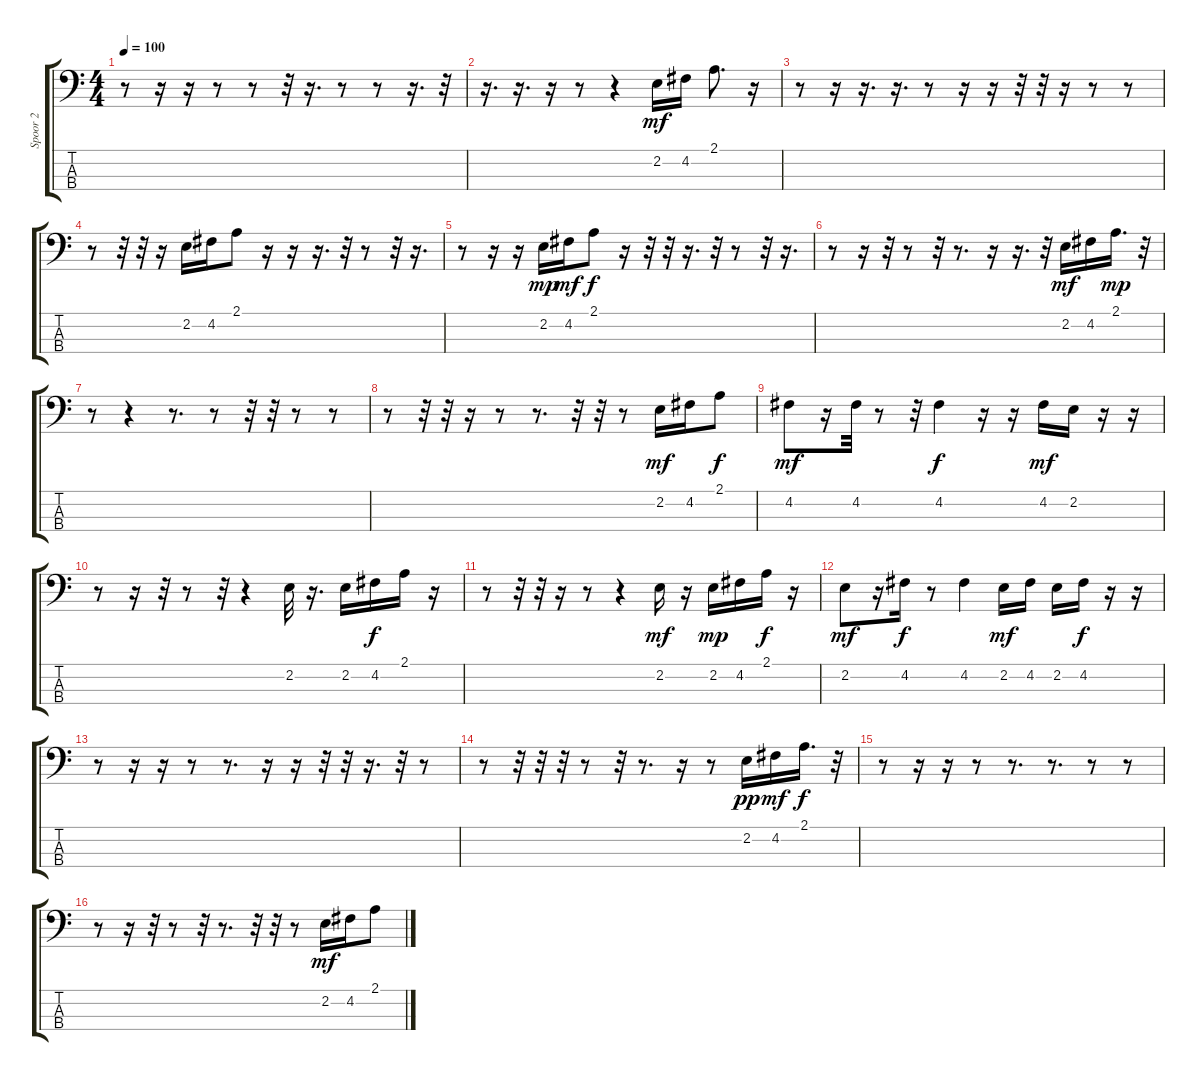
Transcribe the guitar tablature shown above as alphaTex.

\track ("Spoor 2" "Spoor 2") {solo instrument electricbassfinger}
\staff {score tabs}
\tuning (G2 D2 A1 E1) {hide}
\ts (4 4)
\tempo 100
\clef f4
\ks c
r.8{dy mf} r.16 r.16 r.8 r.8 r.32 r.16{d} r.8 r.8 r.16{d} r.32 |
r.16{d} r.16{d} r.16 r.8 r.4 2.2.16 4.2.16 2.1.8{d} r.16 |
r.8 r.16 r.16{d} r.16{d} r.8 r.16 r.16 r.32 r.32 r.16 r.8 r.8 |
r.8 r.32 r.32 r.16 2.2.16 4.2.16 2.1.8 r.16 r.16 r.16{d} r.32 r.8 r.32 r.16{d} |
r.8 r.16 r.16 2.2.16{dy mp} 4.2.16{dy mf} 2.1.8{dy f} r.16 r.32 r.32 r.16{d} r.32 r.8 r.32 r.16{d} |
r.8 r.16 r.32 r.8 r.32 r.8{d} r.16 r.16{d} r.32 2.2.16{dy mf} 4.2.16 2.1.16{d dy mp} r.32 |
r.8 r.4 r.8{d} r.8 r.32 r.32 r.8 r.8 |
r.8 r.32 r.32 r.16 r.8 r.8{d} r.32 r.32 r.8 2.2.16{dy mf} 4.2.16 2.1.8{dy f} |
4.2.8{dy mf} r.16 4.2.32 r.8 r.32 4.2.4{dy f} r.16 r.16 4.2.16{dy mf} 2.2.16 r.16 r.16 |
r.8 r.16 r.32 r.8 r.32 r.4 2.2.32 r.16{d} 2.2.16 4.2.16{dy f} 2.1.16 r.16 |
r.8 r.32 r.32 r.16 r.8 r.4 2.2.16{dy mf} r.16 2.2.16{dy mp} 4.2.16 2.1.16{dy f} r.16 |
2.2.8{dy mf} r.16 4.2.16{dy f} r.8 4.2.4 2.2.16{dy mf} 4.2.16 2.2.16 4.2.16{dy f} r.16 r.16 |
r.8 r.16 r.16 r.8 r.8{d} r.16 r.16 r.32 r.32 r.16{d} r.32 r.8 |
r.8 r.32 r.32 r.32 r.8 r.32 r.8{d} r.16 r.8 2.2.16{dy pp} 4.2.16{dy mf} 2.1.16{d dy f} r.32 |
r.8 r.16 r.16 r.8 r.8{d} r.8{d} r.8 r.8 |
r.8 r.16 r.32 r.8 r.32 r.8{d} r.32 r.32 r.8 2.2.16{dy mf} 4.2.16 2.1.8
